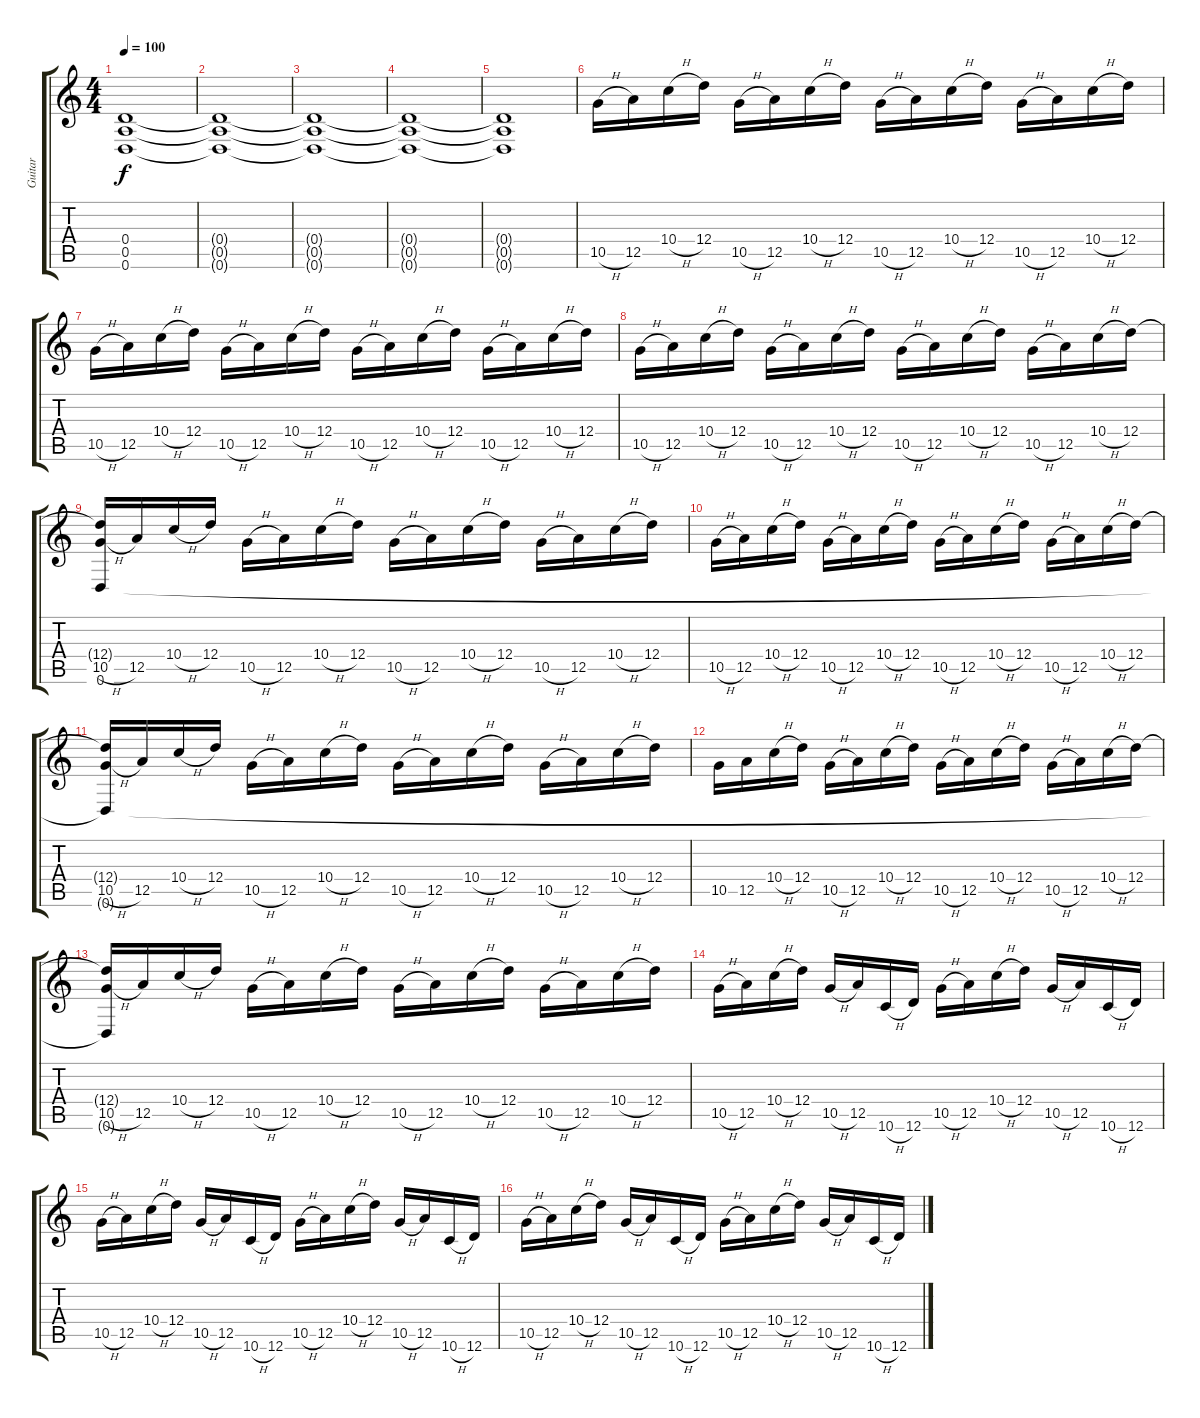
\track ("Guitar" "Guitar") {instrument electricguitarclean}
\staff {score tabs}
\tuning (E4 B3 G3 D3 A2 D2) {hide}
\ts (4 4)
\tempo 100
\clef g2
\ks c
(0.4{t} 0.5{t} 0.6{t}).1{dy f} |
(0.4{t} 0.5{t} 0.6{t}).1 |
(0.4{t} 0.5{t} 0.6{t}).1 |
(0.4{t} 0.5{t} 0.6{t}).1 |
(0.4{t} 0.5{t} 0.6{t}).1 |
10.5{h}.16{volume 10 instrument distortionguitar} 12.5.16 10.4{h}.16 12.4.16 10.5{h}.16 12.5.16 10.4{h}.16 12.4.16 10.5{h}.16 12.5.16 10.4{h}.16 12.4.16 10.5{h}.16 12.5.16 10.4{h}.16 12.4.16 |
10.5{h}.16 12.5.16 10.4{h}.16 12.4.16 10.5{h}.16 12.5.16 10.4{h}.16 12.4.16 10.5{h}.16 12.5.16 10.4{h}.16 12.4.16 10.5{h}.16 12.5.16 10.4{h}.16 12.4.16 |
10.5{h}.16 12.5.16 10.4{h}.16 12.4.16 10.5{h}.16 12.5.16 10.4{h}.16 12.4.16 10.5{h}.16 12.5.16 10.4{h}.16 12.4.16 10.5{h}.16 12.5.16 10.4{h}.16 12.4.16 |
(12.4{t} 10.5{h} 0.6).16 12.5.16 10.4{h}.16 12.4.16 10.5{h}.16 12.5.16 10.4{h}.16 12.4.16 10.5{h}.16 12.5.16 10.4{h}.16 12.4.16 10.5{h}.16 12.5.16 10.4{h}.16 12.4.16 |
10.5{h}.16 12.5.16 10.4{h}.16 12.4.16 10.5{h}.16 12.5.16 10.4{h}.16 12.4.16 10.5{h}.16 12.5.16 10.4{h}.16 12.4.16 10.5{h}.16 12.5.16 10.4{h}.16 12.4.16 |
(12.4{t} 10.5{h} 0.6{t}).16 12.5.16 10.4{h}.16 12.4.16 10.5{h}.16 12.5.16 10.4{h}.16 12.4.16 10.5{h}.16 12.5.16 10.4{h}.16 12.4.16 10.5{h}.16 12.5.16 10.4{h}.16 12.4.16 |
10.5.16 12.5.16 10.4{h}.16 12.4.16 10.5{h}.16 12.5.16 10.4{h}.16 12.4.16 10.5{h}.16 12.5.16 10.4{h}.16 12.4.16 10.5{h}.16 12.5.16 10.4{h}.16 12.4.16 |
(12.4{t} 10.5{h} 0.6{t}).16 12.5.16 10.4{h}.16 12.4.16 10.5{h}.16 12.5.16 10.4{h}.16 12.4.16 10.5{h}.16 12.5.16 10.4{h}.16 12.4.16 10.5{h}.16 12.5.16 10.4{h}.16 12.4.16 |
10.5{h}.16 12.5.16 10.4{h}.16 12.4.16 10.5{h}.16 12.5.16 10.6{h}.16 12.6.16 10.5{h}.16 12.5.16 10.4{h}.16 12.4.16 10.5{h}.16 12.5.16 10.6{h}.16 12.6.16 |
10.5{h}.16 12.5.16 10.4{h}.16 12.4.16 10.5{h}.16 12.5.16 10.6{h}.16 12.6.16 10.5{h}.16 12.5.16 10.4{h}.16 12.4.16 10.5{h}.16 12.5.16 10.6{h}.16 12.6.16 |
10.5{h}.16 12.5.16 10.4{h}.16 12.4.16 10.5{h}.16 12.5.16 10.6{h}.16 12.6.16 10.5{h}.16 12.5.16 10.4{h}.16 12.4.16 10.5{h}.16 12.5.16 10.6{h}.16 12.6.16
